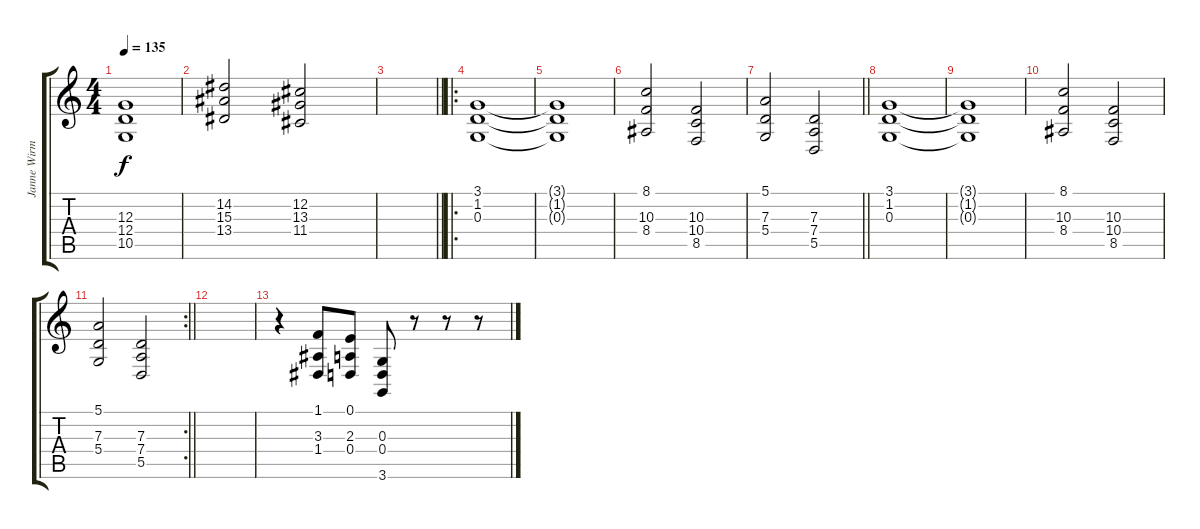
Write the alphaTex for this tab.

\track ("Janne Wirman" "Janne Wirm") {instrument lead2sawtooth}
\staff {score tabs}
\tuning (E4 Db4 G3 D3 A2 E2) {hide}
\ts (4 4)
\tempo 135
\clef g2
\ks c
(12.3 12.4 10.5).1{dy f} |
(14.2 15.3 13.4).2{volume 11 instrument stringensemble1} (12.2 13.3 11.4).2 |
\barLineRight lightlight
|
\ro
(3.1 1.2 0.3).1{volume 10 instrument stringensemble1} |
(3.1{t} 1.2{t} 0.3{t}).1 |
(8.1 10.3 8.4).2 (10.3 10.4 8.5).2 |
\barLineRight lightlight
(5.1 7.3 5.4).2 (7.3 7.4 5.5).2 |
(3.1 1.2 0.3).1{volume 10 instrument stringensemble1} |
(3.1{t} 1.2{t} 0.3{t}).1 |
(8.1 10.3 8.4).2 (10.3 10.4 8.5).2 |
\rc 2
\barLineRight lightlight
(5.1 7.3 5.4).2 (7.3 7.4 5.5).2 |
|
r.4 (1.1 3.3 1.4).8 (0.1 2.3 0.4).8 (0.3 0.4 3.6).8 r.8 r.8 r.8
